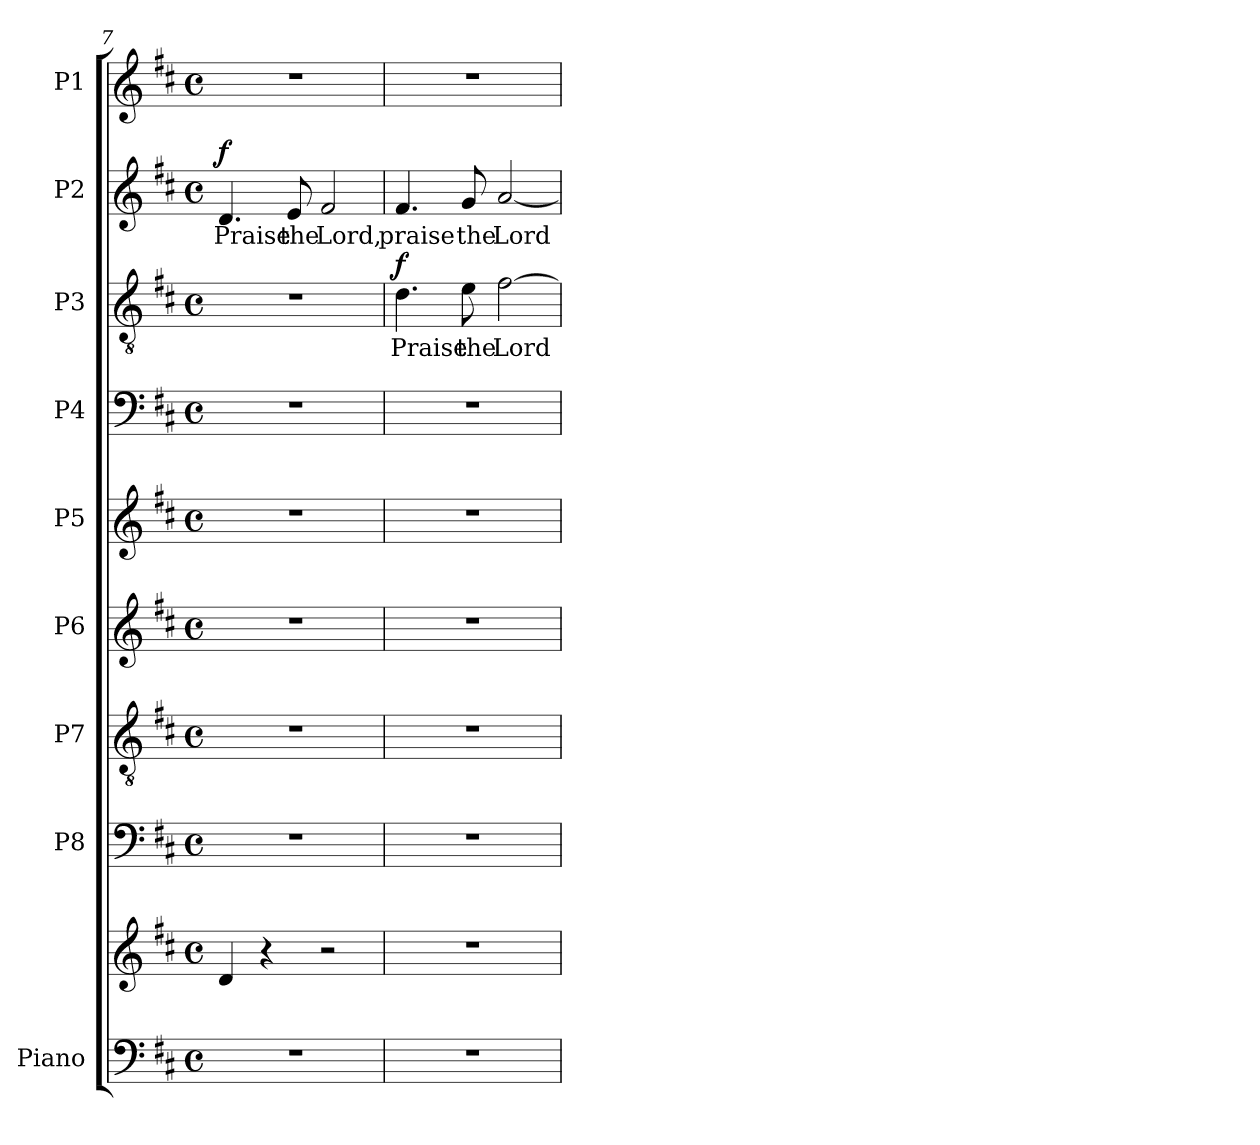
**kern	**kern	**kern	**kern	**kern	**kern	**kern	**kern	**text	**dynam	**kern	**text	**dynam	**kern
*part9	*part9	*part8	*part7	*part6	*part5	*part4	*part3	*part3	*part3	*part2	*part2	*part2	*part1
*staff10	*staff9	*staff8	*staff7	*staff6	*staff5	*staff4	*staff3	*staff3	*staff3	*staff2	*staff2	*staff2	*staff1
*I"Piano	*	*I"P8	*I"P7	*I"P6	*I"P5	*I"P4	*I"P3	*	*	*I"P2	*	*	*I"P1
*clefF4	*clefG2	*clefF4	*clefGv2	*clefG2	*clefG2	*clefF4	*clefGv2	*	*	*clefG2	*	*	*clefG2
*	*	*	*ITrd7c12	*	*	*	*ITrd7c12	*	*	*	*	*	*
*k[f#c#]	*k[f#c#]	*k[f#c#]	*k[f#c#]	*k[f#c#]	*k[f#c#]	*k[f#c#]	*k[f#c#]	*	*	*k[f#c#]	*	*	*k[f#c#]
*D:	*D:	*D:	*D:	*D:	*D:	*D:	*D:	*	*	*D:	*	*	*D:
*M4/4	*M4/4	*M4/4	*M4/4	*M4/4	*M4/4	*M4/4	*M4/4	*	*	*M4/4	*	*	*M4/4
*met(c)	*met(c)	*met(c)	*met(c)	*met(c)	*met(c)	*met(c)	*met(c)	*	*	*met(c)	*	*	*met(c)
=7	=7	=7	=7	=7	=7	=7	=7	=7	=7	=7	=7	=7	=7
*	*^	*	*	*	*	*	*	*	*	*	*	*	*
!	!	!	!	!	!	!	!	!	!	!	!	!LO:LY:b:color=#000000	!	!
1r	4di/	4ryy	1r	1r	1r	1r	1r	1r	.	.	4.di/	Praise	f	1r
.	4r	4ryy	.	.	.	.	.	.	.	.	.	.	.	.
!	!	!	!	!	!	!	!	!	!	!	!	!LO:LY:b:color=#000000	!	!
.	.	.	.	.	.	.	.	.	.	.	8ei/	the	.	.
!	!	!	!	!	!	!	!	!	!	!	!	!LO:LY:b:color=#000000	!	!
.	2r	2ryy	.	.	.	.	.	.	.	.	2f#i/	Lord,	.	.
*	*v	*v	*	*	*	*	*	*	*	*	*	*	*	*
!!LO:LB:g=z
=8	=8	=8	=8	=8	=8	=8	=8	=8	=8	=8	=8	=8	=8
*	*^	*	*	*	*	*	*	*	*	*	*	*	*
!	!	!	!	!	!	!	!	!	!LO:LY:b:color=#000000	!	!	!	!	!
*	*v	*v	*	*	*	*	*	*	*	*	*	*	*	*
*	*^	*	*	*	*	*	*	*	*	*	*	*	*
!	!	!	!	!	!	!	!	!	!	!	!	!LO:LY:b:color=#000000	!	!
*	*v	*v	*	*	*	*	*	*	*	*	*	*	*	*
1r	1r	1r	1r	1r	1r	1r	4.Di\	Praise	f	4.f#i/	praise	.	1r
!	!	!	!	!	!	!	!	!LO:LY:b:color=#000000	!	!	!	!	!
!	!	!	!	!	!	!	!	!	!	!	!LO:LY:b:color=#000000	!	!
.	.	.	.	.	.	.	8Ei\	the	.	8gi/	the	.	.
!	!	!	!	!	!	!	!	!LO:LY:b:color=#000000	!	!	!	!	!
!	!	!	!	!	!	!	!	!	!	!	!LO:LY:b:color=#000000	!	!
.	.	.	.	.	.	.	[2F#i\	Lord	.	[2ai/	Lord	.	.
=	=	=	=	=	=	=	=	=	=	=	=	=	=
*-	*-	*-	*-	*-	*-	*-	*-	*-	*-	*-	*-	*-	*-
